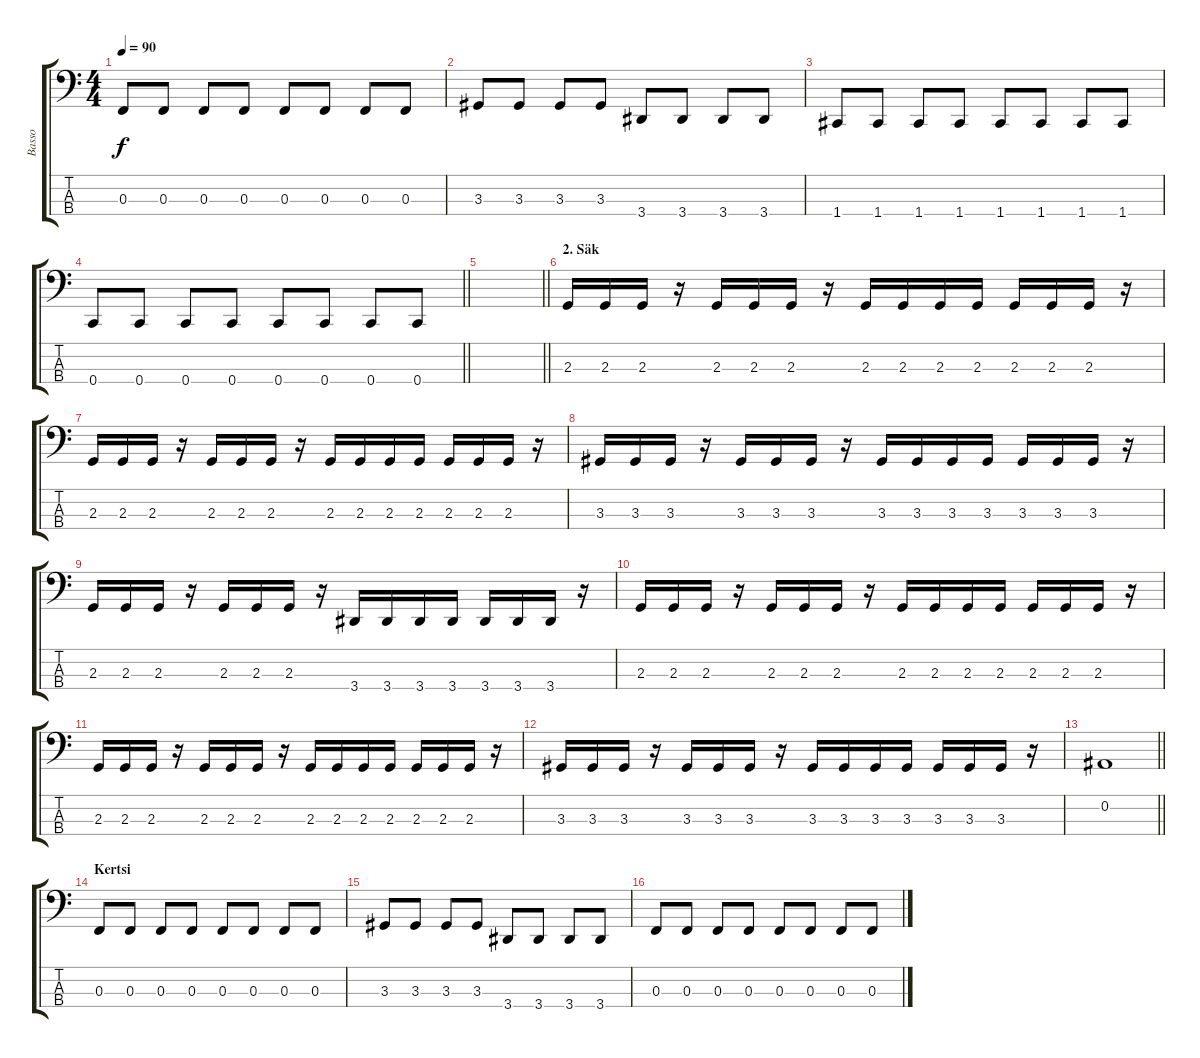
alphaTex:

\track ("Basso" "Basso") {instrument electricbasspick}
\staff {score tabs}
\tuning (Eb2 Bb1 F1 C1) {hide}
\ts (4 4)
\tempo 90
\clef f4
\ks c
0.3.8{dy f} 0.3.8 0.3.8 0.3.8 0.3.8 0.3.8 0.3.8 0.3.8 |
3.3.8 3.3.8 3.3.8 3.3.8 3.4.8 3.4.8 3.4.8 3.4.8 |
1.4.8 1.4.8 1.4.8 1.4.8 1.4.8 1.4.8 1.4.8 1.4.8 |
\barLineRight lightlight
0.4.8 0.4.8 0.4.8 0.4.8 0.4.8 0.4.8 0.4.8 0.4.8 |
\barLineRight lightlight
|
\section ("" "2. Säk")
2.3.16 2.3.16 2.3.16 r.16 2.3.16 2.3.16 2.3.16 r.16 2.3.16 2.3.16 2.3.16 2.3.16 2.3.16 2.3.16 2.3.16 r.16 |
2.3.16 2.3.16 2.3.16 r.16 2.3.16 2.3.16 2.3.16 r.16 2.3.16 2.3.16 2.3.16 2.3.16 2.3.16 2.3.16 2.3.16 r.16 |
3.3.16 3.3.16 3.3.16 r.16 3.3.16 3.3.16 3.3.16 r.16 3.3.16 3.3.16 3.3.16 3.3.16 3.3.16 3.3.16 3.3.16 r.16 |
2.3.16 2.3.16 2.3.16 r.16 2.3.16 2.3.16 2.3.16 r.16 3.4.16 3.4.16 3.4.16 3.4.16 3.4.16 3.4.16 3.4.16 r.16 |
2.3.16 2.3.16 2.3.16 r.16 2.3.16 2.3.16 2.3.16 r.16 2.3.16 2.3.16 2.3.16 2.3.16 2.3.16 2.3.16 2.3.16 r.16 |
2.3.16 2.3.16 2.3.16 r.16 2.3.16 2.3.16 2.3.16 r.16 2.3.16 2.3.16 2.3.16 2.3.16 2.3.16 2.3.16 2.3.16 r.16 |
3.3.16 3.3.16 3.3.16 r.16 3.3.16 3.3.16 3.3.16 r.16 3.3.16 3.3.16 3.3.16 3.3.16 3.3.16 3.3.16 3.3.16 r.16 |
\barLineRight lightlight
0.2.1 |
\section ("" "Kertsi")
0.3.8 0.3.8 0.3.8 0.3.8 0.3.8 0.3.8 0.3.8 0.3.8 |
3.3.8 3.3.8 3.3.8 3.3.8 3.4.8 3.4.8 3.4.8 3.4.8 |
0.3.8 0.3.8 0.3.8 0.3.8 0.3.8 0.3.8 0.3.8 0.3.8
